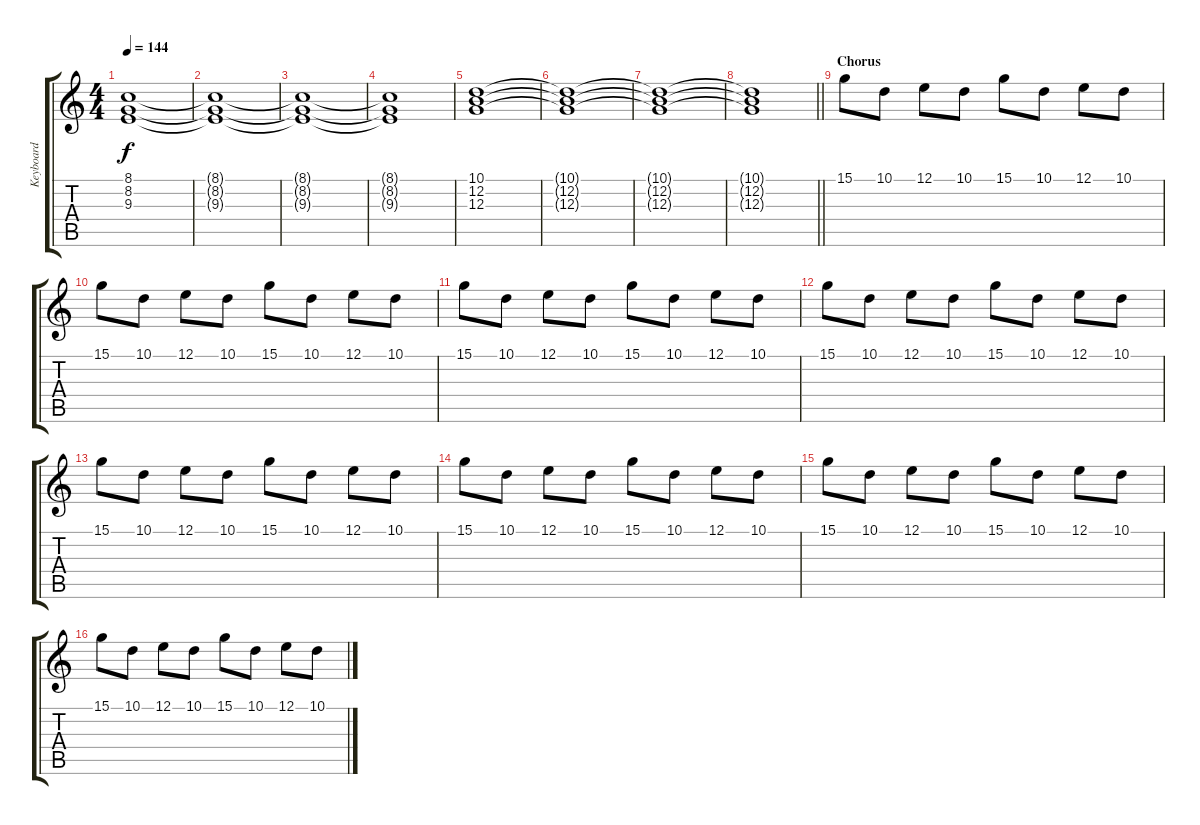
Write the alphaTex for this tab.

\track ("Keyboard" "Keyboard") {instrument drawbarorgan}
\staff {score tabs}
\tuning (E4 B3 G3 D3 A2 E2) {hide}
\ts (4 4)
\tempo 144
\clef g2
\ks c
(8.1 8.2 9.3).1{dy f} |
(8.1{t} 8.2{t} 9.3{t}).1 |
(8.1{t} 8.2{t} 9.3{t}).1 |
(8.1{t} 8.2{t} 9.3{t}).1 |
(10.1 12.2 12.3).1 |
(10.1{t} 12.2{t} 12.3{t}).1 |
(10.1{t} 12.2{t} 12.3{t}).1 |
\barLineRight lightlight
(10.1{t} 12.2{t} 12.3{t}).1 |
\section ("" "Chorus")
15.1.8{volume 9 instrument vibraphone} 10.1.8 12.1.8 10.1.8 15.1.8 10.1.8 12.1.8 10.1.8 |
15.1.8 10.1.8 12.1.8 10.1.8 15.1.8 10.1.8 12.1.8 10.1.8 |
15.1.8 10.1.8 12.1.8 10.1.8 15.1.8 10.1.8 12.1.8 10.1.8 |
15.1.8 10.1.8 12.1.8 10.1.8 15.1.8 10.1.8 12.1.8 10.1.8 |
15.1.8 10.1.8 12.1.8 10.1.8 15.1.8 10.1.8 12.1.8 10.1.8 |
15.1.8 10.1.8 12.1.8 10.1.8 15.1.8 10.1.8 12.1.8 10.1.8 |
15.1.8 10.1.8 12.1.8 10.1.8 15.1.8 10.1.8 12.1.8 10.1.8 |
15.1.8 10.1.8 12.1.8 10.1.8 15.1.8 10.1.8 12.1.8 10.1.8
